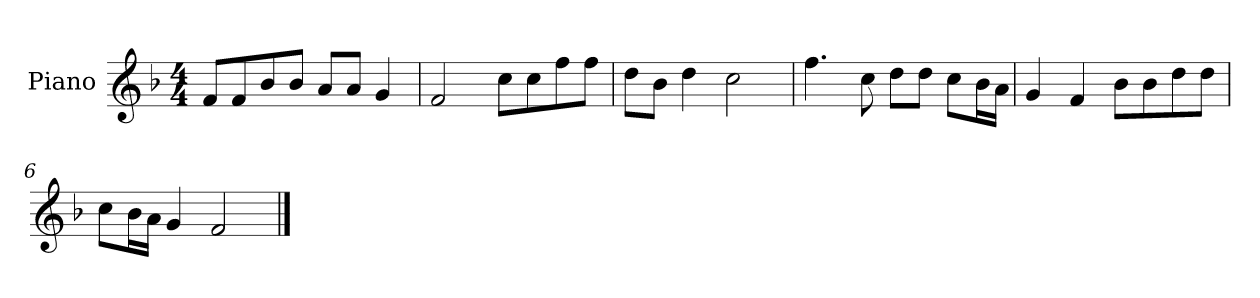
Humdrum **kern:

**kern
*part1
*staff1
*I"Piano
*I'P-no
*clefG2
*k[b-]
*M4/4
*MM90
=1
8f/L
8f/
8b-/
8b-/J
8a/L
8a/J
4g/
=2
2f/
8cc\L
8cc\
8ff\
8ff\J
=3
8dd\L
8b-\J
4dd\
2cc\
=4
4.ff\
8cc\
8dd\L
8dd\J
8cc\L
16b-\L
16a\JJ
=5
4g/
4f/
8b-\L
8b-\
8dd\
8dd\J
=6
8cc\L
16b-\L
16a\JJ
4g/
2f/
==
*-
